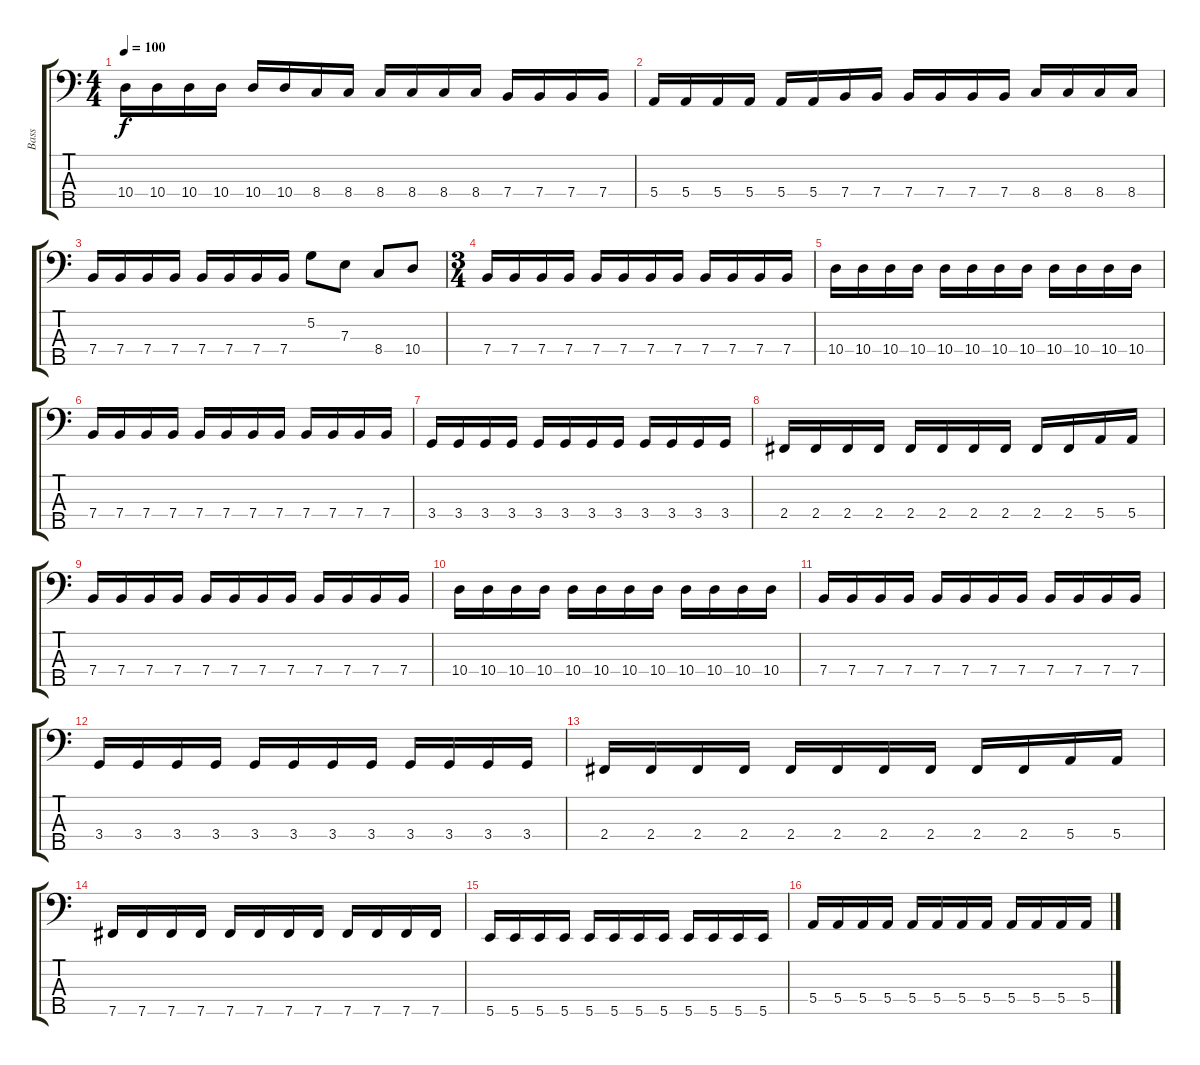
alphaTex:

\track ("Bass" "Bass") {instrument electricbasspick}
\staff {score tabs}
\tuning (G2 D2 A1 E1 B0) {hide}
\ts (4 4)
\tempo 100
\clef f4
\ks c
10.4.16{dy f} 10.4.16 10.4.16 10.4.16 10.4.16 10.4.16 8.4.16 8.4.16 8.4.16 8.4.16 8.4.16 8.4.16 7.4.16 7.4.16 7.4.16 7.4.16 |
5.4.16 5.4.16 5.4.16 5.4.16 5.4.16 5.4.16 7.4.16 7.4.16 7.4.16 7.4.16 7.4.16 7.4.16 8.4.16 8.4.16 8.4.16 8.4.16 |
7.4.16 7.4.16 7.4.16 7.4.16 7.4.16 7.4.16 7.4.16 7.4.16 5.2.8 7.3.8 8.4.8 10.4.8 |
\ts (3 4)
7.4.16 7.4.16 7.4.16 7.4.16 7.4.16 7.4.16 7.4.16 7.4.16 7.4.16 7.4.16 7.4.16 7.4.16 |
10.4.16 10.4.16 10.4.16 10.4.16 10.4.16 10.4.16 10.4.16 10.4.16 10.4.16 10.4.16 10.4.16 10.4.16 |
7.4.16 7.4.16 7.4.16 7.4.16 7.4.16 7.4.16 7.4.16 7.4.16 7.4.16 7.4.16 7.4.16 7.4.16 |
3.4.16 3.4.16 3.4.16 3.4.16 3.4.16 3.4.16 3.4.16 3.4.16 3.4.16 3.4.16 3.4.16 3.4.16 |
2.4.16 2.4.16 2.4.16 2.4.16 2.4.16 2.4.16 2.4.16 2.4.16 2.4.16 2.4.16 5.4.16 5.4.16 |
7.4.16 7.4.16 7.4.16 7.4.16 7.4.16 7.4.16 7.4.16 7.4.16 7.4.16 7.4.16 7.4.16 7.4.16 |
10.4.16 10.4.16 10.4.16 10.4.16 10.4.16 10.4.16 10.4.16 10.4.16 10.4.16 10.4.16 10.4.16 10.4.16 |
7.4.16 7.4.16 7.4.16 7.4.16 7.4.16 7.4.16 7.4.16 7.4.16 7.4.16 7.4.16 7.4.16 7.4.16 |
3.4.16 3.4.16 3.4.16 3.4.16 3.4.16 3.4.16 3.4.16 3.4.16 3.4.16 3.4.16 3.4.16 3.4.16 |
2.4.16 2.4.16 2.4.16 2.4.16 2.4.16 2.4.16 2.4.16 2.4.16 2.4.16 2.4.16 5.4.16 5.4.16 |
7.5.16 7.5.16 7.5.16 7.5.16 7.5.16 7.5.16 7.5.16 7.5.16 7.5.16 7.5.16 7.5.16 7.5.16 |
5.5.16 5.5.16 5.5.16 5.5.16 5.5.16 5.5.16 5.5.16 5.5.16 5.5.16 5.5.16 5.5.16 5.5.16 |
5.4.16 5.4.16 5.4.16 5.4.16 5.4.16 5.4.16 5.4.16 5.4.16 5.4.16 5.4.16 5.4.16 5.4.16
